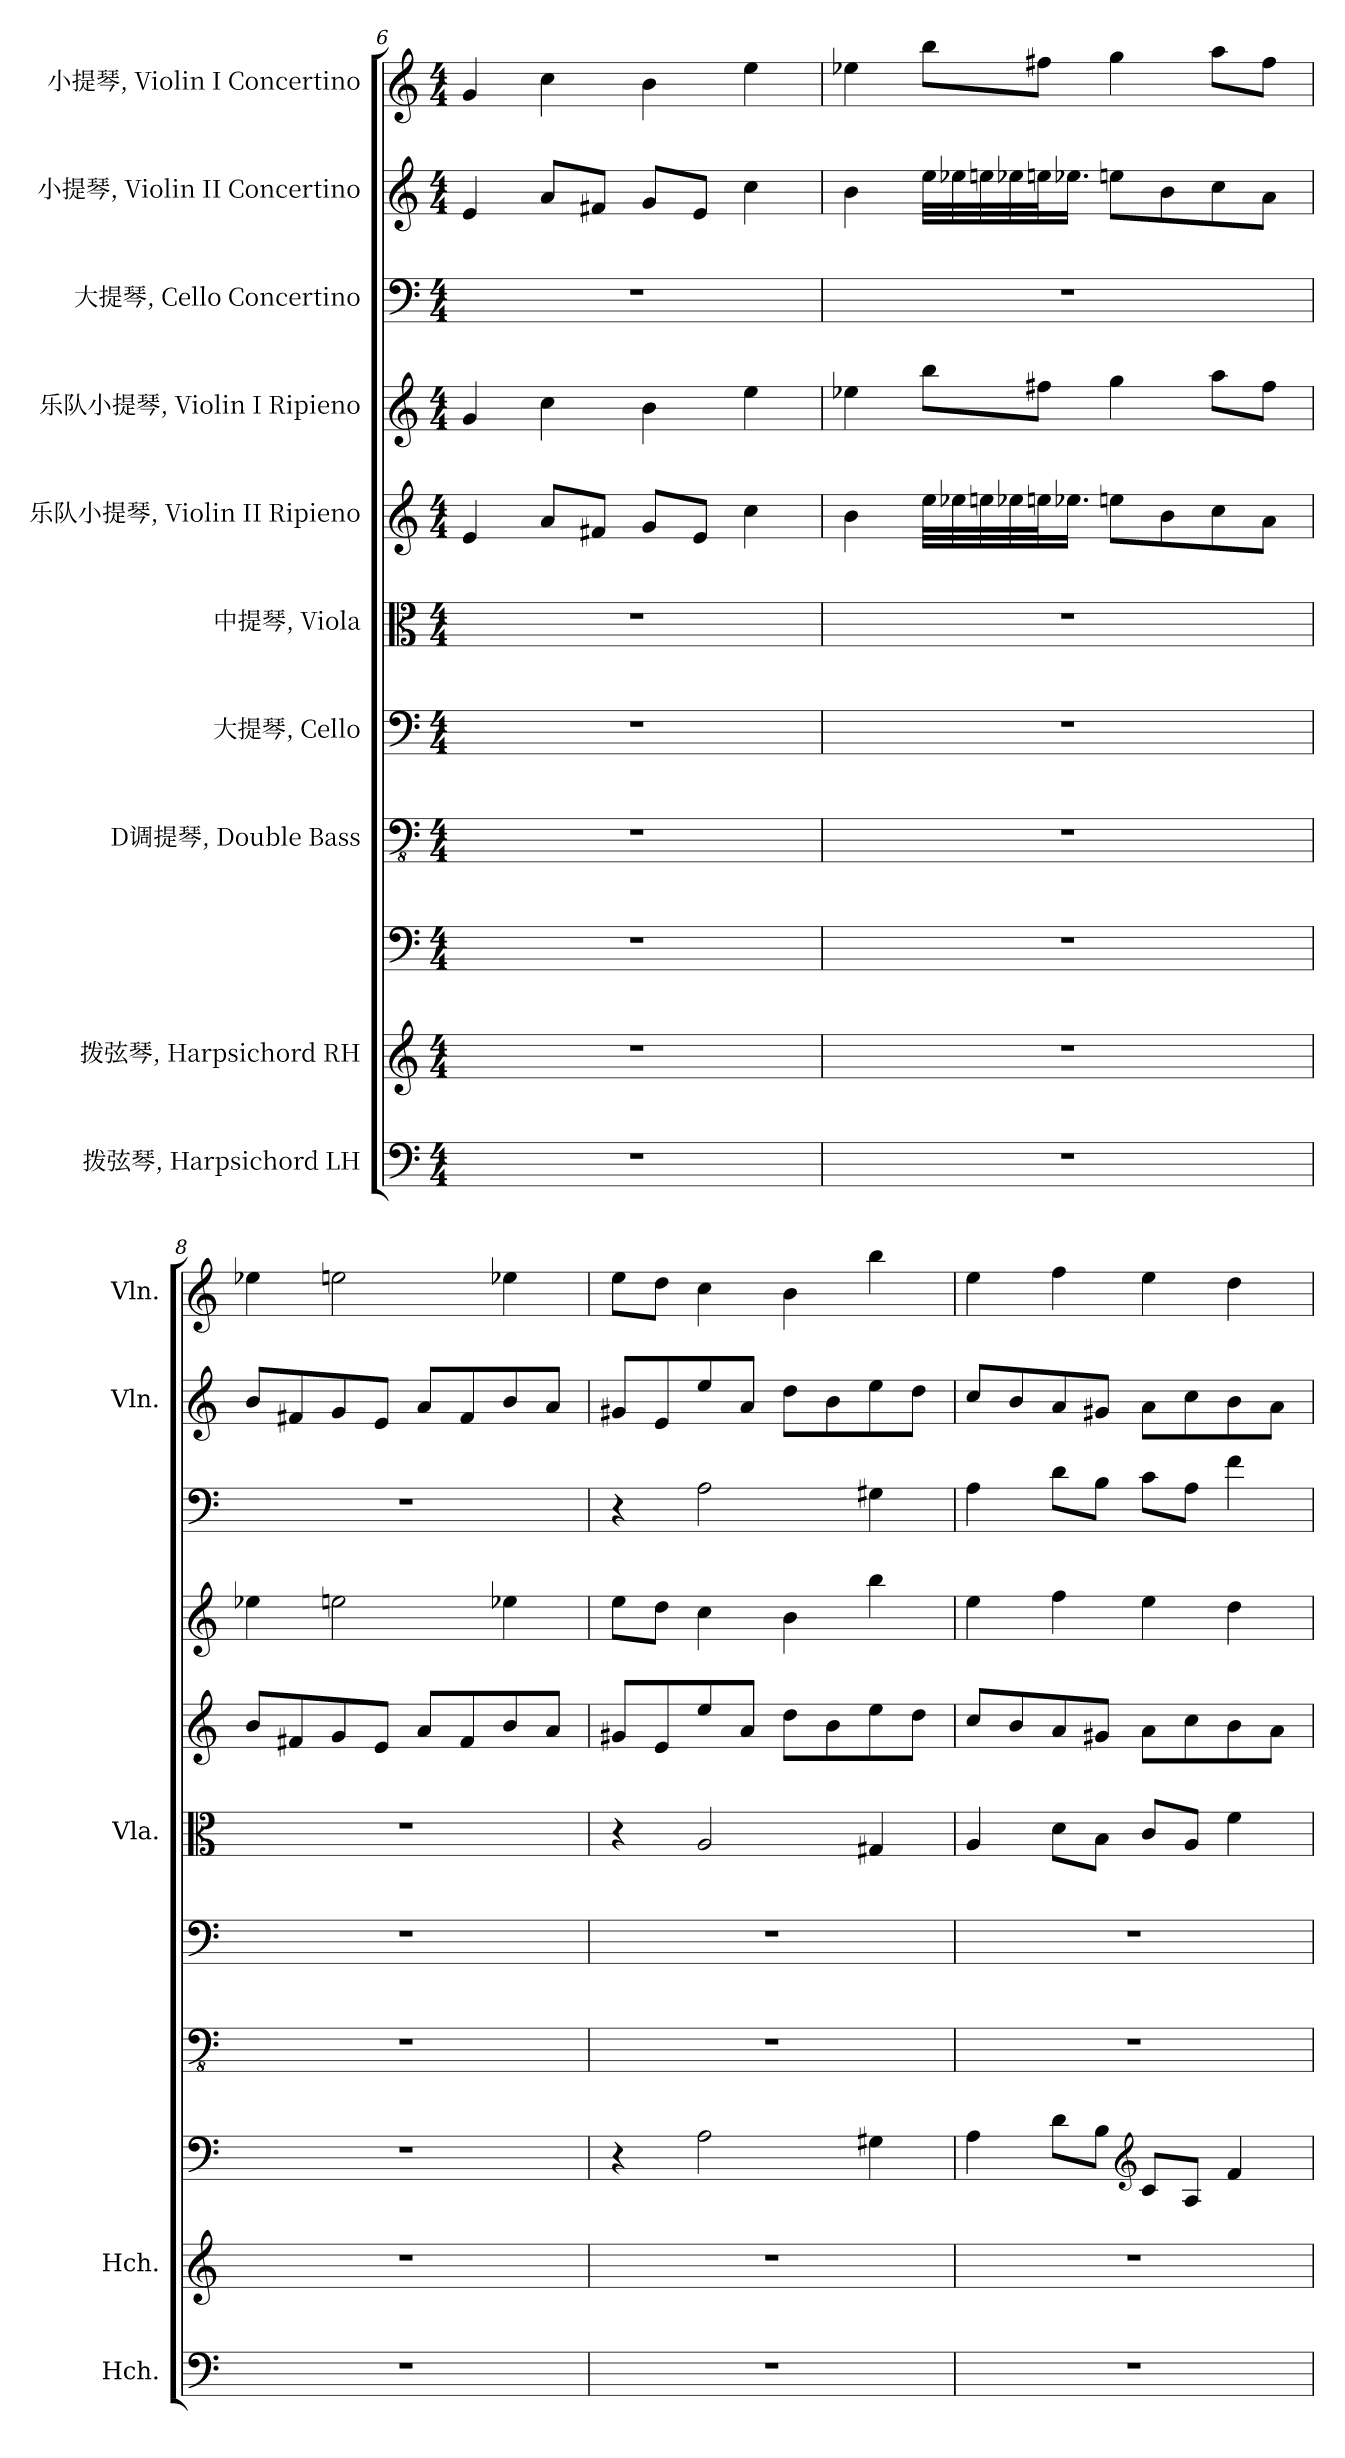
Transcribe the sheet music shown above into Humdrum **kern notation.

**kern	**kern	**kern	**kern	**kern	**kern	**kern	**kern	**kern	**kern	**kern
*part10	*part9	*part9	*part8	*part7	*part6	*part5	*part4	*part3	*part2	*part1
*staff11	*staff10	*staff9	*staff8	*staff7	*staff6	*staff5	*staff4	*staff3	*staff2	*staff1
*I"拨弦琴, Harpsichord LH	*I"拨弦琴, Harpsichord RH	*	*I"D调提琴, Double Bass	*I"大提琴, Cello	*I"中提琴, Viola	*I"乐队小提琴, Violin II Ripieno	*I"乐队小提琴, Violin I Ripieno	*I"大提琴, Cello Concertino	*I"小提琴, Violin II Concertino	*I"小提琴, Violin I Concertino
*I'Hch.	*I'Hch.	*	*	*	*I'Vla.	*	*	*	*I'Vln.	*I'Vln.
*clefF4	*clefG2	*clefF4	*clefFv4	*clefF4	*clefC3	*clefG2	*clefG2	*clefF4	*clefG2	*clefG2
*	*	*	*ITrd7c12	*	*	*	*	*	*	*
*k[]	*k[]	*k[]	*k[]	*k[]	*k[]	*k[]	*k[]	*k[]	*k[]	*k[]
*M4/4	*M4/4	*M4/4	*M4/4	*M4/4	*M4/4	*M4/4	*M4/4	*M4/4	*M4/4	*M4/4
=6	=6	=6	=6	=6	=6	=6	=6	=6	=6	=6
1r	1r	1r	1r	1r	1r	4e/	4g/	1r	4e/	4g/
.	.	.	.	.	.	8a/L	4cc\	.	8a/L	4cc\
.	.	.	.	.	.	8f#X/J	.	.	8f#X/J	.
.	.	.	.	.	.	8g/L	4b\	.	8g/L	4b\
.	.	.	.	.	.	8e/J	.	.	8e/J	.
.	.	.	.	.	.	4cc\	4ee\	.	4cc\	4ee\
=7	=7	=7	=7	=7	=7	=7	=7	=7	=7	=7
1r	1r	1r	1r	1r	1r	4b\	4ee-X\	1r	4b\	4ee-X\
.	.	.	.	.	.	32ee\LLL	8bb\L	.	32ee\LLL	8bb\L
.	.	.	.	.	.	32ee-X\	.	.	32ee-X\	.
.	.	.	.	.	.	32een\	.	.	32een\	.
.	.	.	.	.	.	32ee-X\	.	.	32ee-X\	.
.	.	.	.	.	.	32een\J	8ff#X\J	.	32een\J	8ff#X\J
.	.	.	.	.	.	16.ee-X\JJ	.	.	16.ee-X\JJ	.
.	.	.	.	.	.	8een\L	4gg\	.	8een\L	4gg\
.	.	.	.	.	.	8b\	.	.	8b\	.
.	.	.	.	.	.	8cc\	8aa\L	.	8cc\	8aa\L
.	.	.	.	.	.	8a\J	8ff#\J	.	8a\J	8ff#\J
!!LO:PB:g=z
=8	=8	=8	=8	=8	=8	=8	=8	=8	=8	=8
1r	1r	1r	1r	1r	1r	8b/L	4ee-X\	1r	8b/L	4ee-X\
.	.	.	.	.	.	8f#X/	.	.	8f#X/	.
.	.	.	.	.	.	8g/	2een\	.	8g/	2een\
.	.	.	.	.	.	8e/J	.	.	8e/J	.
.	.	.	.	.	.	8a/L	.	.	8a/L	.
.	.	.	.	.	.	8f#/	.	.	8f#/	.
.	.	.	.	.	.	8b/	4ee-X\	.	8b/	4ee-X\
.	.	.	.	.	.	8a/J	.	.	8a/J	.
=9	=9	=9	=9	=9	=9	=9	=9	=9	=9	=9
1r	1r	4r	1r	1r	4r	8g#X/L	8ee\L	4r	8g#X/L	8ee\L
.	.	.	.	.	.	8e/	8dd\J	.	8e/	8dd\J
.	.	2A\	.	.	2A/	8ee/	4cc\	2A\	8ee/	4cc\
.	.	.	.	.	.	8a/J	.	.	8a/J	.
.	.	.	.	.	.	8dd\L	4b\	.	8dd\L	4b\
.	.	.	.	.	.	8b\	.	.	8b\	.
.	.	4G#X\	.	.	4G#X/	8ee\	4bb\	4G#X\	8ee\	4bb\
.	.	.	.	.	.	8dd\J	.	.	8dd\J	.
=10	=10	=10	=10	=10	=10	=10	=10	=10	=10	=10
1r	1r	4A\	1r	1r	4A/	8cc/L	4ee\	4A\	8cc/L	4ee\
.	.	.	.	.	.	8b/	.	.	8b/	.
.	.	8d\L	.	.	8d\L	8a/	4ff\	8d\L	8a/	4ff\
.	.	8B\J	.	.	8B\J	8g#X/J	.	8B\J	8g#X/J	.
*	*	*clefG2	*	*	*	*	*	*	*	*
.	.	8c/L	.	.	8c/L	8a\L	4ee\	8c\L	8a\L	4ee\
.	.	8A/J	.	.	8A/J	8cc\	.	8A\J	8cc\	.
.	.	4f/	.	.	4f\	8b\	4dd\	4f\	8b\	4dd\
.	.	.	.	.	.	8a\J	.	.	8a\J	.
=	=	=	=	=	=	=	=	=	=	=
*-	*-	*-	*-	*-	*-	*-	*-	*-	*-	*-
